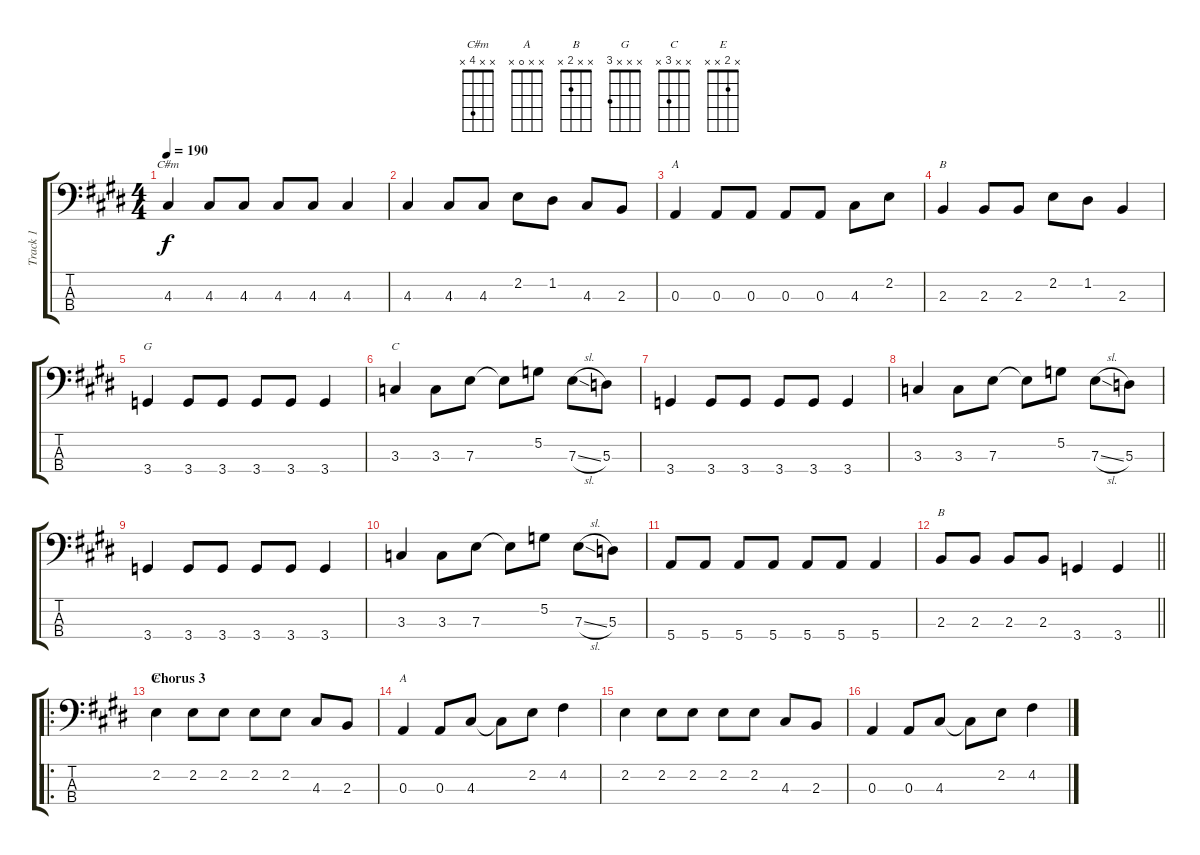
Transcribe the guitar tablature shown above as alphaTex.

\track ("Track 1" "Track 1") {instrument electricbasspick}
\staff {score tabs}
\tuning (G2 D2 A1 E1) {hide}
\chord ("C#m" x x 4 x)
\chord ("A" x x x x)
\chord ("B" x x x x)
\chord ("G" x x x 3)
\chord ("C" x x 3 x)
\chord ("B" x x 2 x)
\chord ("E" x 2 x x)
\chord ("A" x x 0 x)
\ts (4 4)
\tempo 190
\clef f4
\ks c#minor
4.3.4{ch "C#m" dy f} 4.3.8 4.3.8 4.3.8 4.3.8 4.3.4 |
4.3.4 4.3.8 4.3.8 2.2.8 1.2.8 4.3.8 2.3.8 |
0.3.4{ch "A"} 0.3.8 0.3.8 0.3.8 0.3.8 4.3.8 2.2.8 |
2.3.4{ch "B"} 2.3.8 2.3.8 2.2.8 1.2.8 2.3.4 |
3.4.4{ch "G"} 3.4.8 3.4.8 3.4.8 3.4.8 3.4.4 |
3.3.4{ch "C"} 3.3.8 7.3.8 7.3{t}.8 5.2.8 7.3{sl}.8 5.3.8 |
3.4.4 3.4.8 3.4.8 3.4.8 3.4.8 3.4.4 |
3.3.4 3.3.8 7.3.8 7.3{t}.8 5.2.8 7.3{sl}.8 5.3.8 |
3.4.4 3.4.8 3.4.8 3.4.8 3.4.8 3.4.4 |
3.3.4 3.3.8 7.3.8 7.3{t}.8 5.2.8 7.3{sl}.8 5.3.8 |
5.4.8 5.4.8 5.4.8 5.4.8 5.4.8 5.4.8 5.4.4 |
\barLineRight lightlight
2.3.8{ch "B"} 2.3.8 2.3.8 2.3.8 3.4.4 3.4.4 |
\ro
\section ("" "Chorus 3")
2.2.4{ch "E"} 2.2.8 2.2.8 2.2.8 2.2.8 4.3.8 2.3.8 |
0.3.4{ch "A"} 0.3.8 4.3.8 4.3{t}.8 2.2.8 4.2.4 |
2.2.4 2.2.8 2.2.8 2.2.8 2.2.8 4.3.8 2.3.8 |
0.3.4 0.3.8 4.3.8 4.3{t}.8 2.2.8 4.2.4
